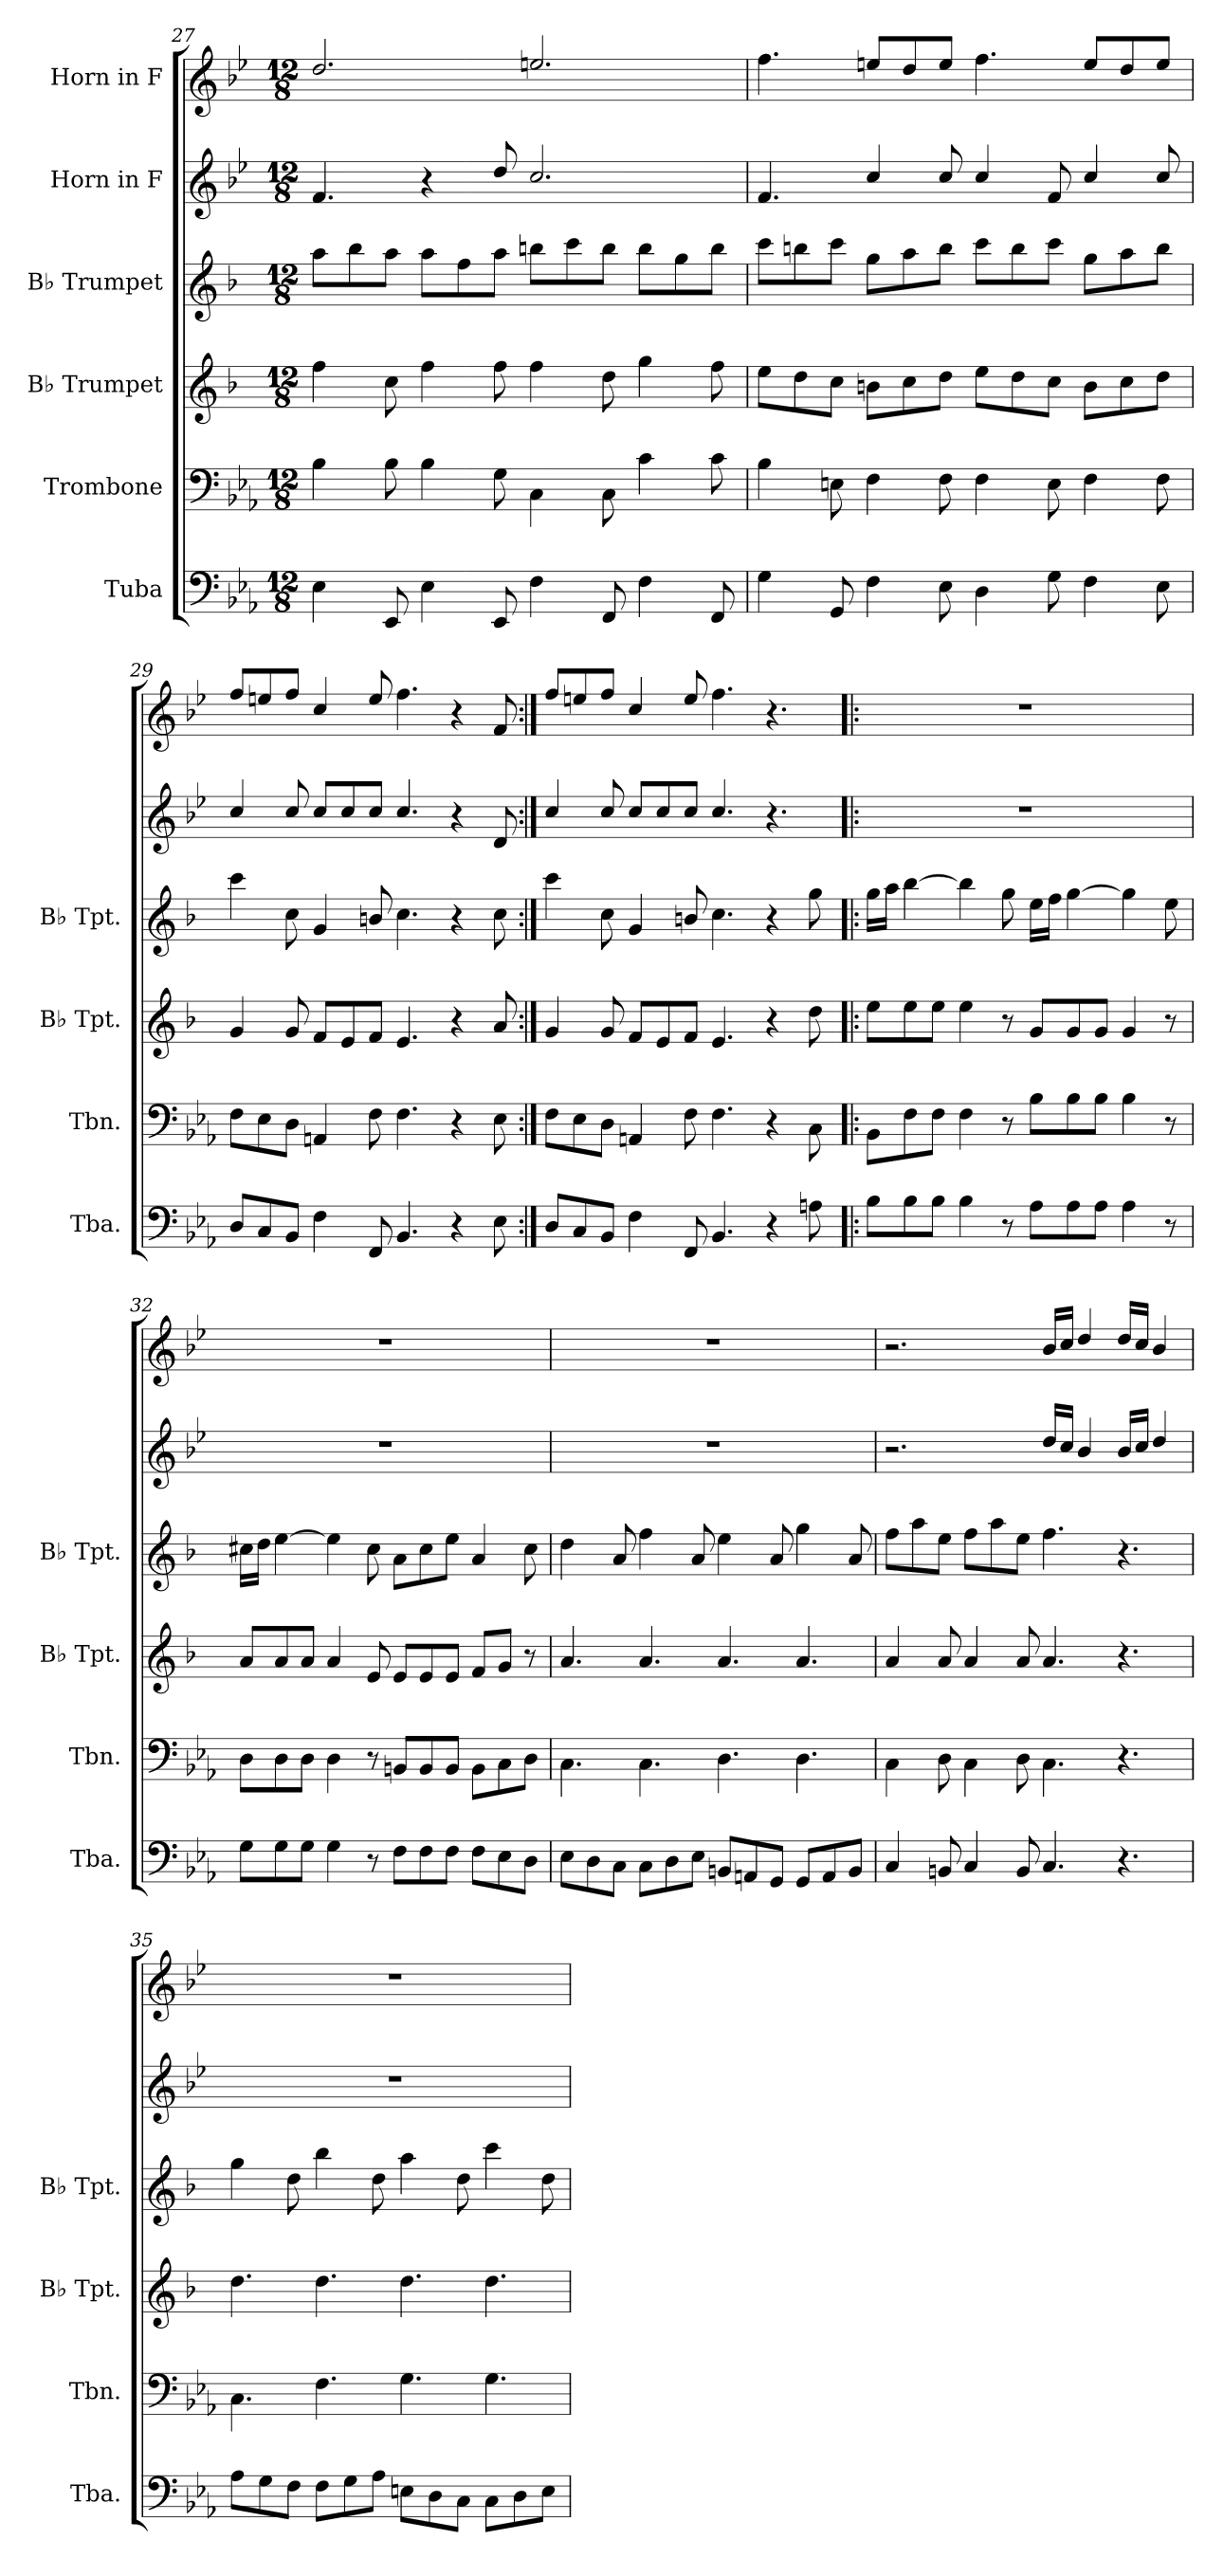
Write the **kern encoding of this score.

**kern	**kern	**kern	**kern	**kern	**kern
*part6	*part5	*part4	*part3	*part2	*part1
*staff6	*staff5	*staff4	*staff3	*staff2	*staff1
*I"Tuba	*I"Trombone	*I"B♭ Trumpet	*I"B♭ Trumpet	*I"Horn in F	*I"Horn in F
*I'Tba.	*I'Tbn.	*I'B♭ Tpt.	*I'B♭ Tpt.	*	*
*clefF4	*clefF4	*clefG2	*clefG2	*clefG2	*clefG2
*	*	*ITrd1c2	*ITrd1c2	*ITrd4c7	*ITrd4c7
*k[b-e-a-]	*k[b-e-a-]	*k[b-e-a-]	*k[b-e-a-]	*k[b-e-a-]	*k[b-e-a-]
*M12/8	*M12/8	*M12/8	*M12/8	*M12/8	*M12/8
=27	=27	=27	=27	=27	=27
4E-\	4B-\	4ee-\	8gg\L	4.B-/	2.g/
.	.	.	8aa-\	.	.
8EE-/	8B-\	8b-\	8gg\J	.	.
4E-\	4B-\	4ee-\	8gg\L	4r	.
.	.	.	8ee-\	.	.
8EE-/	8G\	8ee-\	8gg\J	8g/	.
4F\	4C\	4ee-\	8aan\L	2.f/	2.an/
.	.	.	8bb-\	.	.
8FF/	8C\	8cc\	8aa\J	.	.
4F\	4c\	4ff\	8aa\L	.	.
.	.	.	8ff\	.	.
8FF/	8c\	8ee-\	8aa\J	.	.
=28	=28	=28	=28	=28	=28
4G\	4B-\	8dd\L	8bb-\L	4.B-/	4.b-\
.	.	8cc\	8aan\	.	.
8GG/	8En\	8b-\J	8bb-\J	.	.
4F\	4F\	8an\L	8ff\L	4f/	8an/L
.	.	8b-\	8gg\	.	8g/
8E-\	8F\	8cc\J	8aa\J	8f/	8a/J
4D\	4F\	8dd\L	8bb-\L	4f/	4.b-\
.	.	8cc\	8aa\	.	.
8G\	8E\	8b-\J	8bb-\J	8B-/	.
4F\	4F\	8a\L	8ff\L	4f/	8a/L
.	.	8b-\	8gg\	.	8g/
8E-\	8F\	8cc\J	8aa\J	8f/	8a/J
!!LO:PB:g=z
=29	=29	=29	=29	=29	=29
8D/L	8F\L	4f/	4bb-\	4f/	8b-/L
8C/	8E-\	.	.	.	8an/
8BB-/J	8D\J	8f/	8b-\	8f/	8b-/J
4F\	4AAn/	8e-/L	4f/	8f/L	4f/
.	.	8d/	.	8f/	.
8FF/	8F\	8e-/J	8an/	8f/J	8a/
4.BB-/	4.F\	4.d/	4.b-\	4.f/	4.b-\
4r	4r	4r	4r	4r	4r
8E-\	8E-\	8g/	8b-\	8G/	8B-/
=30:|!	=30:|!	=30:|!	=30:|!	=30:|!	=30:|!
8D/L	8F\L	4f/	4bb-\	4f/	8b-/L
8C/	8E-\	.	.	.	8an/
8BB-/J	8D\J	8f/	8b-\	8f/	8b-/J
4F\	4AAn/	8e-/L	4f/	8f/L	4f/
.	.	8d/	.	8f/	.
8FF/	8F\	8e-/J	8an/	8f/J	8a/
4.BB-/	4.F\	4.d/	4.b-\	4.f/	4.b-\
4r	4r	4r	4r	4.r	4.r
8An\	8C\	8cc\	8ff\	.	.
=31!|:	=31!|:	=31!|:	=31!|:	=31!|:	=31!|:
8B-\L	8BB-\L	8dd\L	16ff\LL	1.r	1.r
.	.	.	16gg\JJ	.	.
8B-\	8F\	8dd\	[4aa-\	.	.
8B-\J	8F\J	8dd\J	.	.	.
4B-\	4F\	4dd\	4aa-\]	.	.
8r	8r	8r	8ff\	.	.
8A-\L	8B-\L	8f/L	16dd\LL	.	.
.	.	.	16ee-\JJ	.	.
8A-\	8B-\	8f/	[4ff\	.	.
8A-\J	8B-\J	8f/J	.	.	.
4A-\	4B-\	4f/	4ff\]	.	.
8r	8r	8r	8dd\	.	.
=32	=32	=32	=32	=32	=32
8G\L	8D\L	8g/L	16bn\LL	1.r	1.r
.	.	.	16cc\JJ	.	.
8G\	8D\	8g/	[4dd\	.	.
8G\J	8D\J	8g/J	.	.	.
4G\	4D\	4g/	4dd\]	.	.
8r	8r	8d/	8b\	.	.
8F\L	8BBn/L	8d/L	8g\L	.	.
8F\	8BB/	8d/	8b\	.	.
8F\J	8BB/J	8d/J	8dd\J	.	.
8F\L	8BB\L	8e-/L	4g/	.	.
8E-\	8C\	8f/J	.	.	.
8D\J	8D\J	8r	8b\	.	.
!!LO:LB:g=z
=33	=33	=33	=33	=33	=33
8E-\L	4.C\	4.g/	4cc\	1.r	1.r
8D\	.	.	.	.	.
8C\J	.	.	8g/	.	.
8C\L	4.C\	4.g/	4ee-\	.	.
8D\	.	.	.	.	.
8E-\J	.	.	8g/	.	.
8BBn/L	4.D\	4.g/	4dd\	.	.
8AAn/	.	.	.	.	.
8GG/J	.	.	8g/	.	.
8GG/L	4.D\	4.g/	4ff\	.	.
8AA/	.	.	.	.	.
8BB/J	.	.	8g/	.	.
=34	=34	=34	=34	=34	=34
4C/	4C\	4g/	8ee-\L	2.r	2.r
.	.	.	8gg\	.	.
8BBn/	8D\	8g/	8dd\J	.	.
4C/	4C\	4g/	8ee-\L	.	.
.	.	.	8gg\	.	.
8BB/	8D\	8g/	8dd\J	.	.
4.C/	4.C\	4.g/	4.ee-\	16g/LL	16e-/LL
.	.	.	.	16f/JJ	16f/JJ
.	.	.	.	4e-/	4g/
4.r	4.r	4.r	4.r	16e-/LL	16g/LL
.	.	.	.	16f/JJ	16f/JJ
.	.	.	.	4g/	4e-/
=35	=35	=35	=35	=35	=35
8A-\L	4.C\	4.cc\	4ff\	1.r	1.r
8G\	.	.	.	.	.
8F\J	.	.	8cc\	.	.
8F\L	4.F\	4.cc\	4aa-\	.	.
8G\	.	.	.	.	.
8A-\J	.	.	8cc\	.	.
8En\L	4.G\	4.cc\	4gg\	.	.
8D\	.	.	.	.	.
8C\J	.	.	8cc\	.	.
8C\L	4.G\	4.cc\	4bb-\	.	.
8D\	.	.	.	.	.
8E\J	.	.	8cc\	.	.
=	=	=	=	=	=
*-	*-	*-	*-	*-	*-
